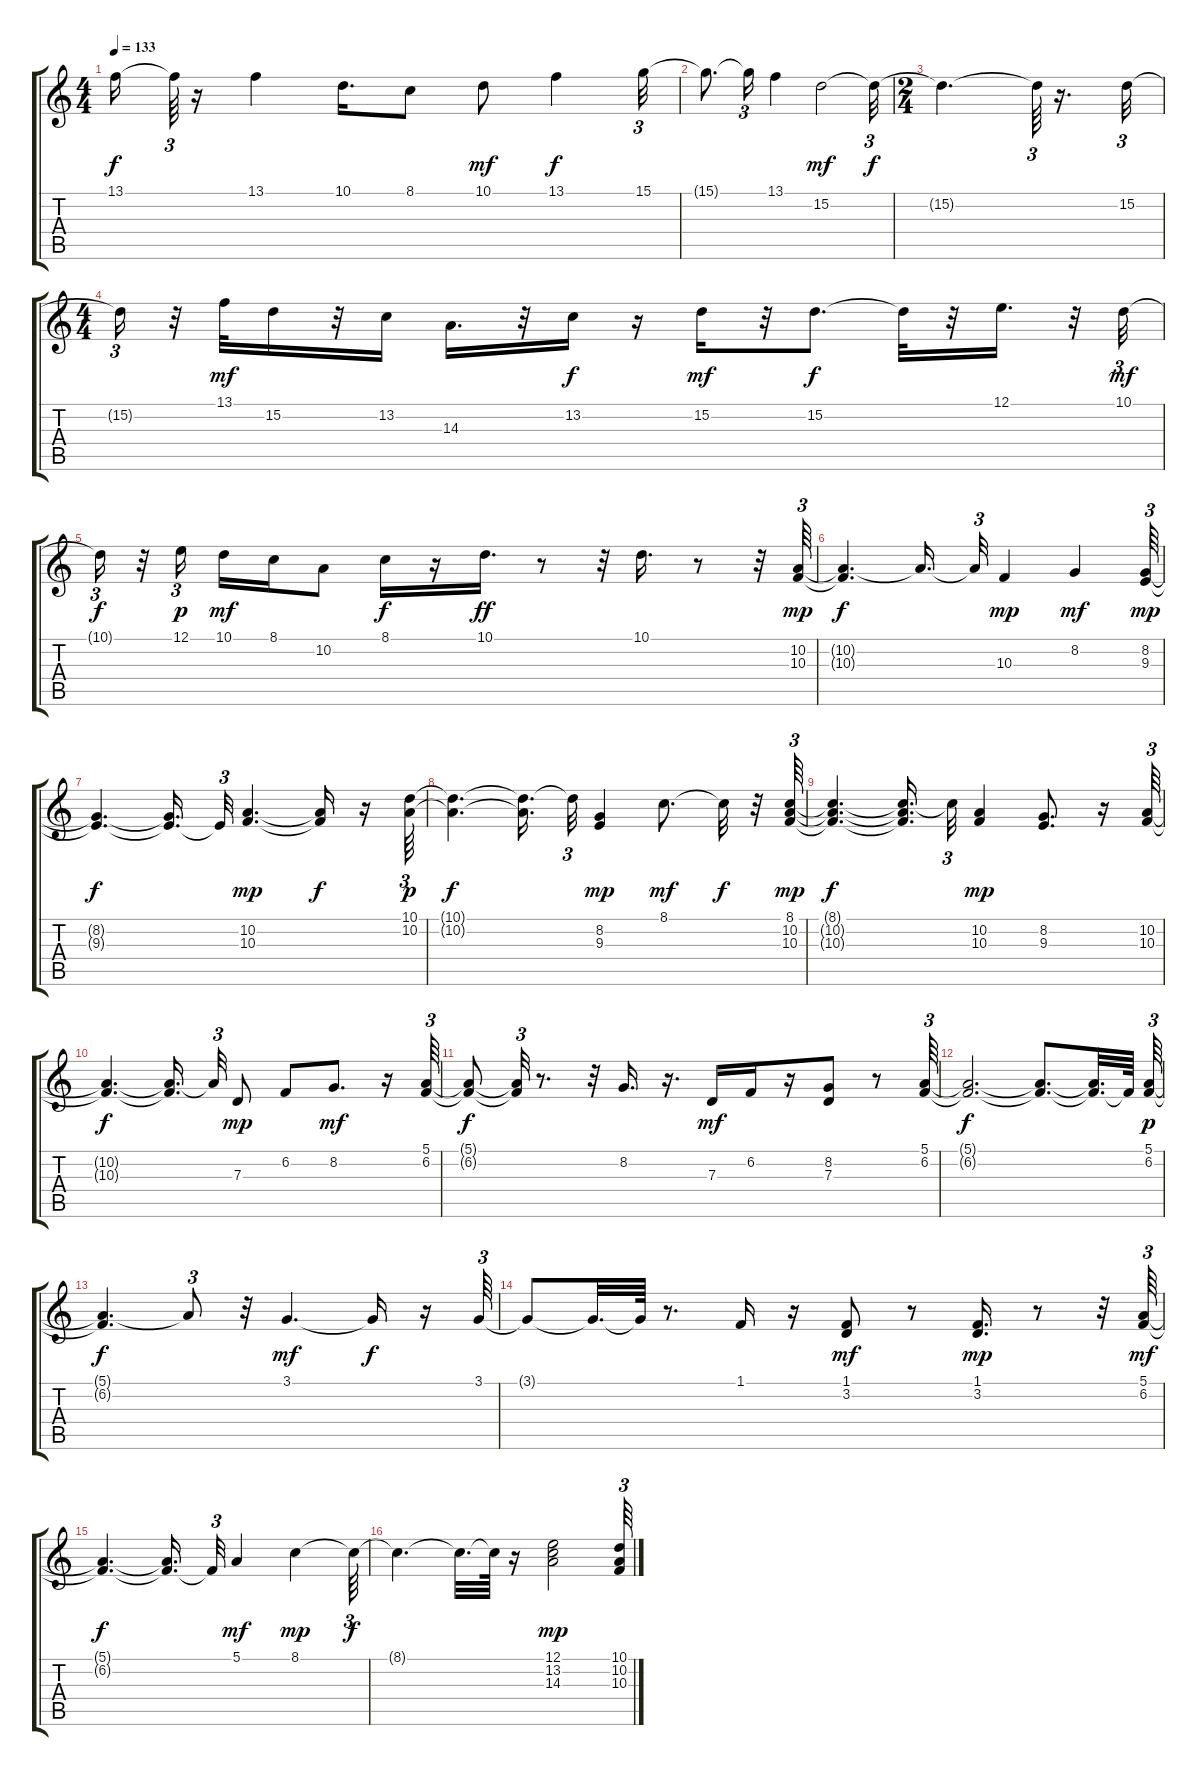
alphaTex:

\track "" {instrument synthstrings2}
\staff {score tabs}
\tuning (E4 B3 G3 D3 A2 E2) {hide}
\ts (4 4)
\tempo 133
\clef g2
\ks c
13.1{t}.16{dy f} 13.1{t}.64{tu (3 2)} r.16 13.1.4 10.1.16{d} 8.1.8 10.1.8{dy mf} 13.1.4{dy f} 15.1.32{tu (3 2)} |
15.1{t}.8{d} 15.1{t}.16{tu (3 2)} 13.1.4 15.2.2{dy mf} 15.2{t}.32{tu (3 2) dy f} |
\ts (2 4)
15.2{t}.4{d} 15.2{t}.64{tu (3 2)} r.16{d} 15.2.32{tu (3 2)} |
\ts (4 4)
15.2{t}.16{tu (3 2)} r.32 13.1.32{dy mf} 15.2.16 r.32 13.2.16 14.3.16{d} r.32 13.2.16{dy f} r.16 15.2.16{dy mf} r.32 15.2.8{d dy f} 15.2{t}.32 r.32 12.1.16{d} r.32 10.1.32{tu (3 2) dy mf} |
10.1{t}.16{tu (3 2) dy f} r.32 12.1.16{tu (3 2) dy p beam splitsecondary} 10.1.16{dy mf} 8.1.16 10.2.8 8.1.16{dy f} r.16 10.1.16{d dy ff} r.8 r.32 10.1.16{d} r.8 r.32 (10.2 10.3).64{tu (3 2) dy mp} |
(10.2{t} 10.3{t}).4{d dy f} 10.2{t}.16{d} 10.2{t}.32{tu (3 2)} 10.3.4{dy mp} 8.2.4{dy mf} (8.2 9.3).64{tu (3 2) dy mp} |
(8.2{t} 9.3{t}).4{d dy f} (8.2{t} 9.3{t}).16{d} 9.3{t}.32{tu (3 2)} (10.2 10.3).4{d dy mp} (10.2{t} 10.3{t}).16{dy f} r.16 (10.1 10.2).64{tu (3 2) dy p} |
(10.1{t} 10.2{t}).4{d dy f} (10.1{t} 10.2{t}).16{d} 10.1{t}.32{tu (3 2)} (8.2 9.3).4{dy mp} 8.1.8{d dy mf} 8.1{t}.32{dy f} r.32 (8.1 10.2 10.3).64{tu (3 2) dy mp} |
(8.1{t} 10.2{t} 10.3{t}).4{d dy f} (8.1{t} 10.2{t} 10.3{t}).16{d} 8.1{t}.32{tu (3 2)} (10.2 10.3).4{dy mp} (8.2 9.3).8{d} r.16 (10.2 10.3).64{tu (3 2)} |
(10.2{t} 10.3{t}).4{d dy f} (10.2{t} 10.3{t}).16{d beam splitsecondary} 10.2{t}.32{tu (3 2)} 7.3.8{dy mp} 6.2.8 8.2.8{d dy mf} r.16 (5.1 6.2).64{tu (3 2)} |
(5.1{t} 6.2{t}).8{dy f} (5.1{t} 6.2{t}).32{tu (3 2)} r.8{d} r.32 8.2.16{d} r.16{d} 7.3.16{dy mf} 6.2.16 r.16 (8.2 7.3).8 r.8 (5.1 6.2).64{tu (3 2)} |
(5.1{t} 6.2{t}).2{d dy f} (5.1{t} 6.2{t}).8{d} (5.1{t} 6.2{t}).32{d} 6.2{t}.64 (5.1 6.2).64{tu (3 2) dy p} |
(5.1{t} 6.2{t}).4{d dy f} 5.1{t}.8{tu (3 2)} r.32 3.1.4{d dy mf} 3.1{t}.16{dy f} r.16 3.1.64{tu (3 2)} |
3.1{t}.8 3.1{t}.32{d} 3.1{t}.64 r.8{d} 1.1.16 r.16 (1.1 3.2).8{dy mf} r.8 (1.1 3.2).16{d dy mp} r.8 r.32 (5.1 6.2).64{tu (3 2) dy mf} |
(5.1{t} 6.2{t}).4{d dy f} (5.1{t} 6.2{t}).16{d} 6.2{t}.32{tu (3 2)} 5.1.4{dy mf} 8.1.4{dy mp} 8.1{t}.64{tu (3 2) dy f} |
8.1{t}.4{d} 8.1{t}.32{d} 8.1{t}.64 r.16 (12.1 13.2 14.3).2{dy mp} (10.1 10.2 10.3).64{tu (3 2)}
